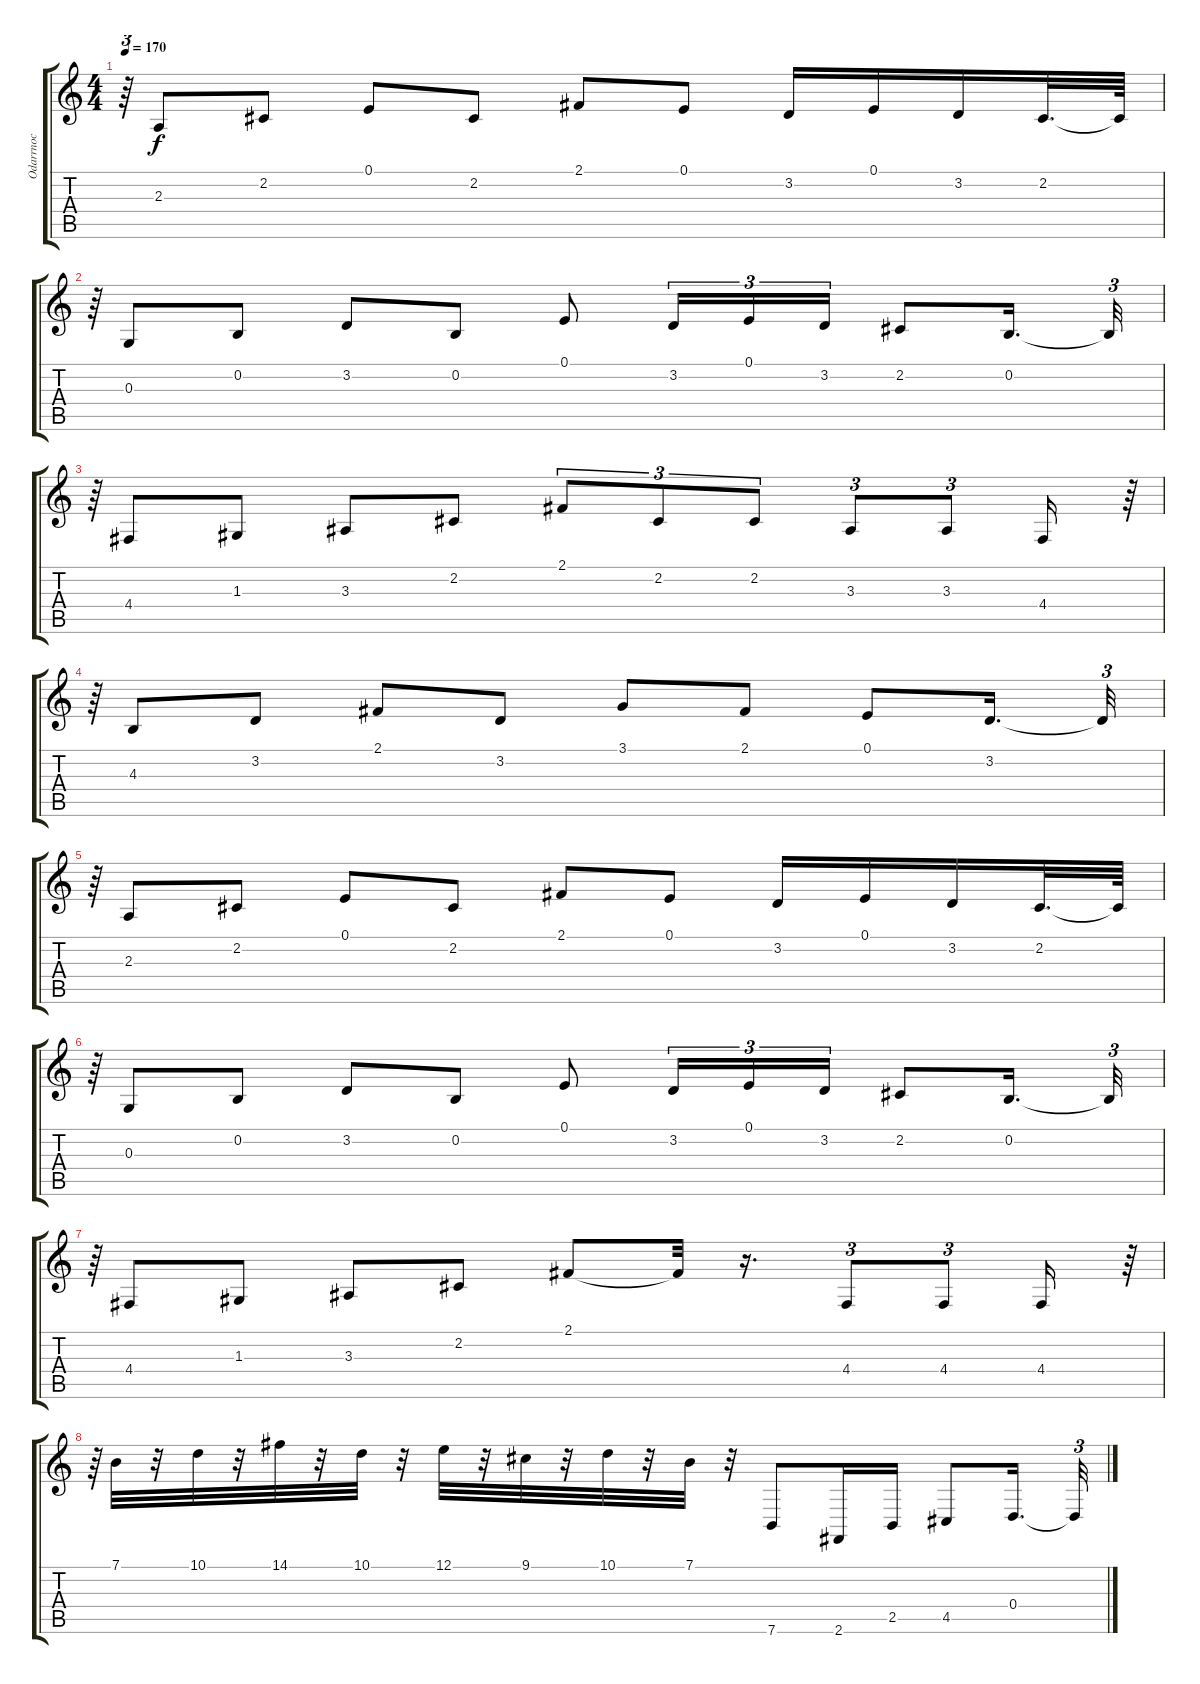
\track ("Odarrnoc" "Odarrnoc") {instrument harpsichord}
\staff {score tabs}
\tuning (E4 B3 G3 D3 A2 E2) {hide}
\ts (4 4)
\tempo 170
\clef g2
\ks c
r.64{tu (3 2) dy f} 2.3.8 2.2.8 0.1.8 2.2.8 2.1.8 0.1.8 3.2.16 0.1.16 3.2.16 2.2.32{d} 2.2{t}.64 |
r.64{tu (3 2)} 0.3.8 0.2.8 3.2.8 0.2.8 0.1.8 3.2.16{tu (3 2)} 0.1.16{tu (3 2)} 3.2.16{tu (3 2)} 2.2.8 0.2.16{d} 0.2{t}.32{tu (3 2)} |
r.64{tu (3 2)} 4.4.8 1.3.8 3.3.8 2.2.8 2.1.8{tu (3 2)} 2.2.8{tu (3 2)} 2.2.8{tu (3 2)} 3.3.8{tu (3 2)} 3.3.8{tu (3 2)} 4.4.16 r.64{tu (3 2)} |
r.64{tu (3 2)} 4.3.8 3.2.8 2.1.8 3.2.8 3.1.8 2.1.8 0.1.8 3.2.16{d} 3.2{t}.32{tu (3 2)} |
r.64{tu (3 2)} 2.3.8 2.2.8 0.1.8 2.2.8 2.1.8 0.1.8 3.2.16 0.1.16 3.2.16 2.2.32{d} 2.2{t}.64 |
r.64{tu (3 2)} 0.3.8 0.2.8 3.2.8 0.2.8 0.1.8 3.2.16{tu (3 2)} 0.1.16{tu (3 2)} 3.2.16{tu (3 2)} 2.2.8 0.2.16{d} 0.2{t}.32{tu (3 2)} |
r.64{tu (3 2)} 4.4.8 1.3.8 3.3.8 2.2.8 2.1.8 2.1{t}.32 r.16{d} 4.4.8{tu (3 2)} 4.4.8{tu (3 2)} 4.4.16 r.64{tu (3 2)} |
r.64{tu (3 2)} 7.1.32 r.32 10.1.32 r.32 14.1.32 r.32 10.1.32 r.32 12.1.32 r.32 9.1.32 r.32 10.1.32 r.32 7.1.32 r.32 7.6.8 2.6.16 2.5.16 4.5.8 0.4.16{d} 0.4{t}.32{tu (3 2)}
